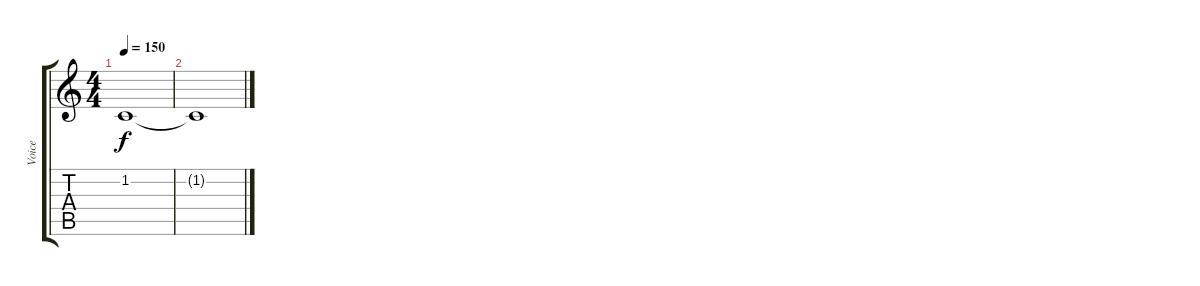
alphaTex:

\track ("Voice" "Voice") {instrument stringensemble2}
\staff {score tabs}
\tuning (E4 B3 G3 D3 A2 E2) {hide}
\ts (4 4)
\tempo 150
\clef g2
\ks c
1.2{t}.1{dy f} |
1.2{t}.1
